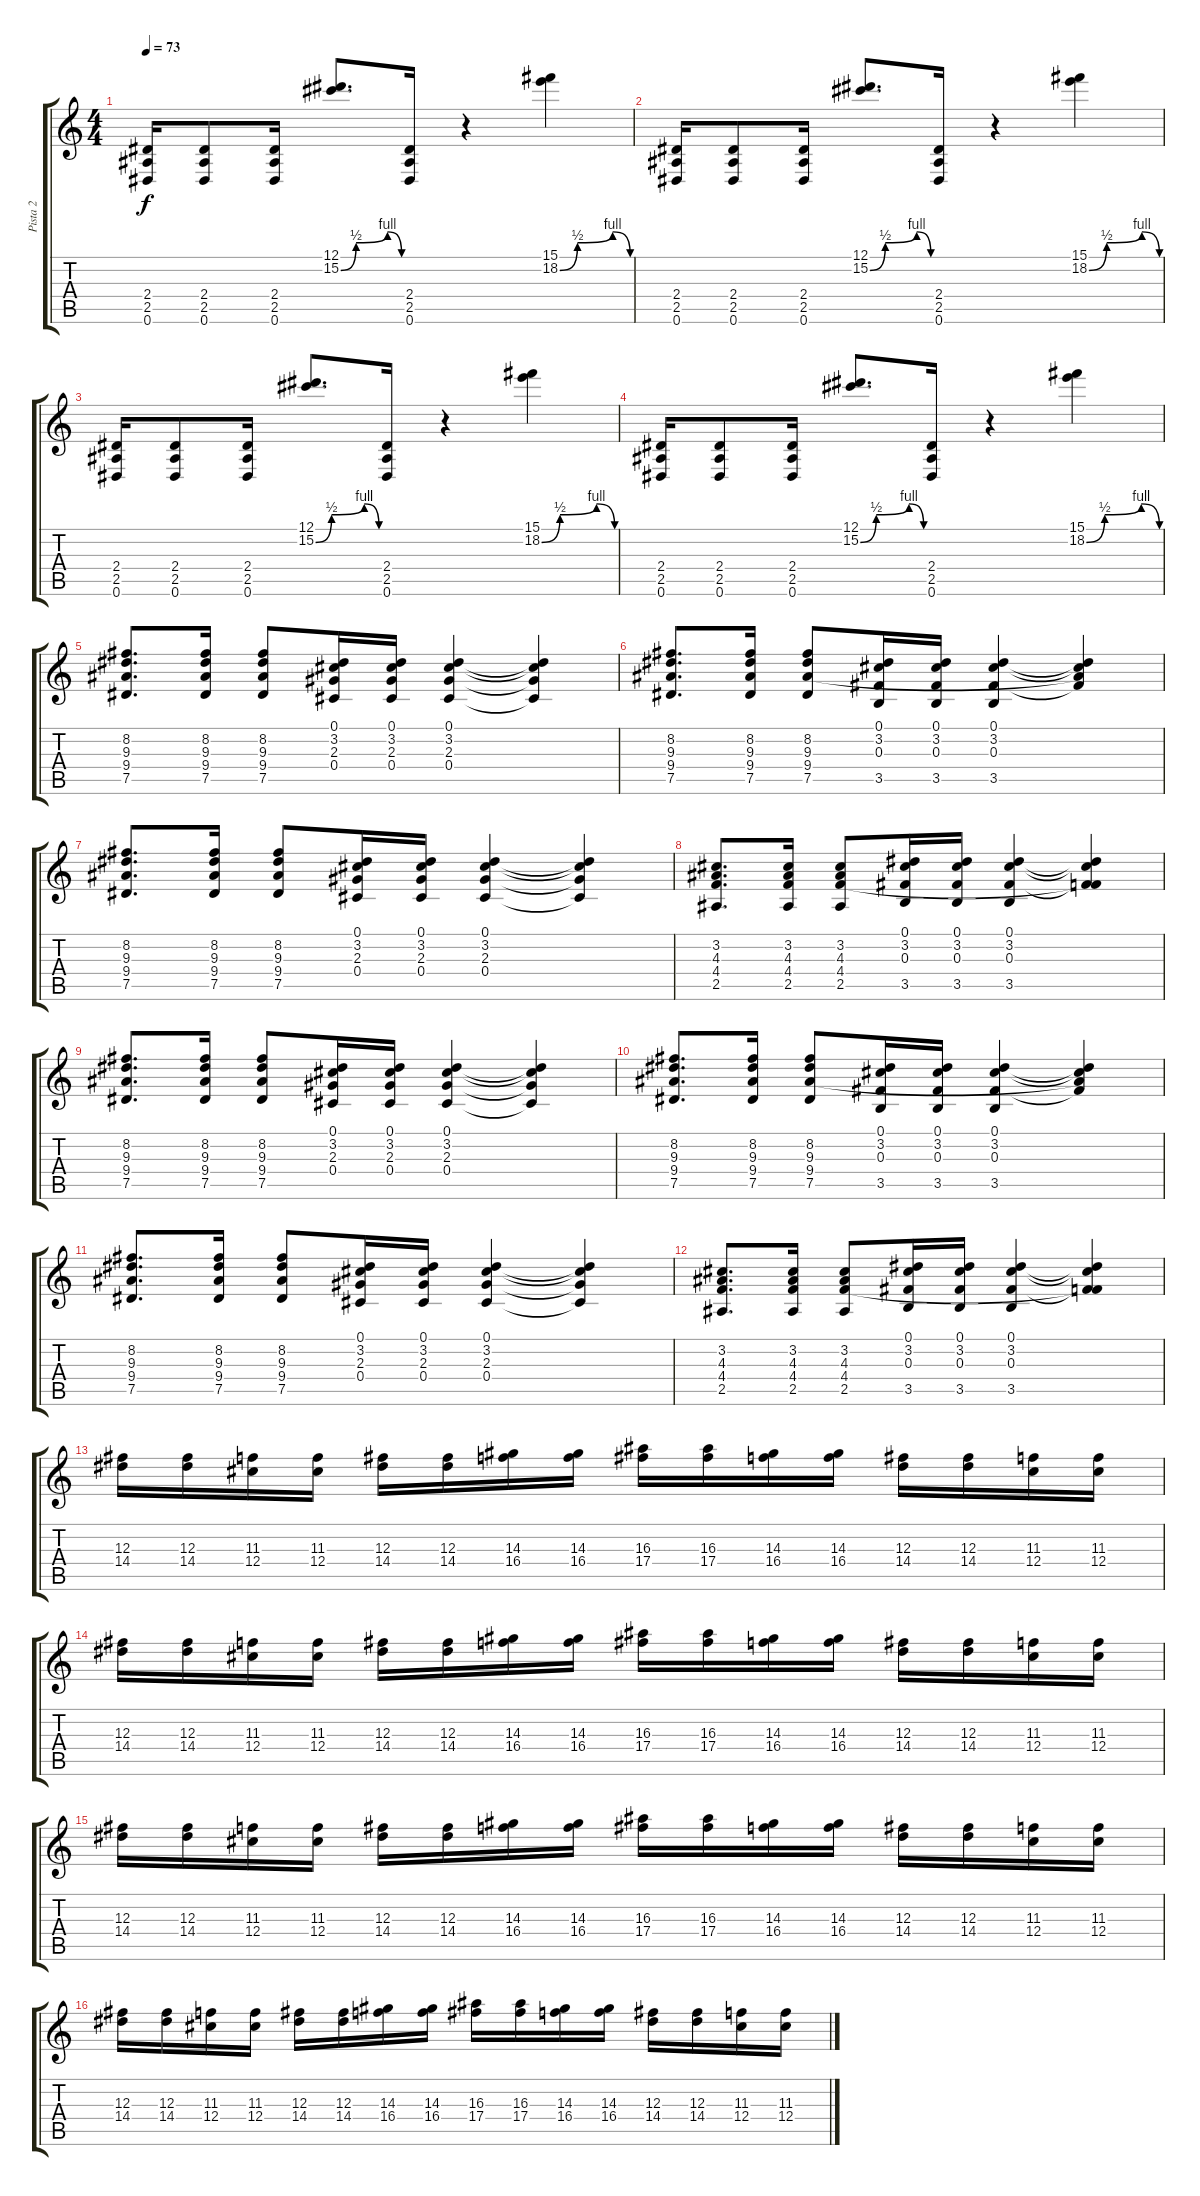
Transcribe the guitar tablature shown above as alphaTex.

\track ("Pista 2" "Pista 2") {instrument distortionguitar}
\staff {score tabs}
\tuning (Eb4 Bb3 Gb3 Db3 Ab2 Eb2) {hide}
\ts (4 4)
\tempo 73
\clef g2
\ks c
(2.4 2.5 0.6).16{dy f} (2.4 2.5 0.6).8 (2.4 2.5 0.6).16 (12.1 15.2{be (custom 0 0 15 2 46 4 60 0)}).8{d} (2.4 2.5 0.6).16 r.4 (15.1 18.2{be (custom 0 0 15 2 45 4 60 0)}).4 |
(2.4 2.5 0.6).16 (2.4 2.5 0.6).8 (2.4 2.5 0.6).16 (12.1 15.2{be (custom 0 0 15 2 46 4 60 0)}).8{d} (2.4 2.5 0.6).16 r.4 (15.1 18.2{be (custom 0 0 15 2 45 4 60 0)}).4 |
(2.4 2.5 0.6).16 (2.4 2.5 0.6).8 (2.4 2.5 0.6).16 (12.1 15.2{be (custom 0 0 15 2 46 4 60 0)}).8{d} (2.4 2.5 0.6).16 r.4 (15.1 18.2{be (custom 0 0 15 2 45 4 60 0)}).4 |
(2.4 2.5 0.6).16 (2.4 2.5 0.6).8 (2.4 2.5 0.6).16 (12.1 15.2{be (custom 0 0 15 2 46 4 60 0)}).8{d} (2.4 2.5 0.6).16 r.4 (15.1 18.2{be (custom 0 0 15 2 45 4 60 0)}).4 |
(8.2 9.3 9.4 7.5).8{d instrument electricguitarclean} (8.2 9.3 9.4 7.5).16{instrument electricguitarclean} (8.2 9.3 9.4 7.5).8{instrument electricguitarclean} (0.1 3.2 2.3 0.4).16 (0.1 3.2 2.3 0.4).16 (0.1 3.2 2.3 0.4).4 (0.1{t} 3.2{t} 2.3{t} 0.4{t}).4 |
(8.2 9.3 9.4 7.5).8{d instrument electricguitarclean} (8.2 9.3 9.4 7.5).16{instrument electricguitarclean} (8.2 9.3 9.4 7.5).8{instrument electricguitarclean} (0.1 3.2 0.3 3.5).16 (0.1 3.2 0.3 3.5).16 (0.1 3.2 0.3 3.5).4 (0.1{t} 3.2{t} 0.3{t} 9.4{t}).4 |
(8.2 9.3 9.4 7.5).8{d instrument electricguitarclean} (8.2 9.3 9.4 7.5).16{instrument electricguitarclean} (8.2 9.3 9.4 7.5).8{instrument electricguitarclean} (0.1 3.2 2.3 0.4).16 (0.1 3.2 2.3 0.4).16 (0.1 3.2 2.3 0.4).4 (0.1{t} 3.2{t} 2.3{t} 0.4{t}).4 |
(3.2 4.3 4.4 2.5).8{d instrument electricguitarclean} (3.2 4.3 4.4 2.5).16{instrument electricguitarclean} (3.2 4.3 4.4 2.5).8{instrument electricguitarclean} (0.1 3.2 0.3 3.5).16 (0.1 3.2 0.3 3.5).16 (0.1 3.2 0.3 3.5).4 (0.1{t} 3.2{t} 0.3{t} 4.4{t}).4 |
(8.2 9.3 9.4 7.5).8{d instrument electricguitarclean} (8.2 9.3 9.4 7.5).16{instrument electricguitarclean} (8.2 9.3 9.4 7.5).8{instrument electricguitarclean} (0.1 3.2 2.3 0.4).16 (0.1 3.2 2.3 0.4).16 (0.1 3.2 2.3 0.4).4 (0.1{t} 3.2{t} 2.3{t} 0.4{t}).4 |
(8.2 9.3 9.4 7.5).8{d instrument electricguitarclean} (8.2 9.3 9.4 7.5).16{instrument electricguitarclean} (8.2 9.3 9.4 7.5).8{instrument electricguitarclean} (0.1 3.2 0.3 3.5).16 (0.1 3.2 0.3 3.5).16 (0.1 3.2 0.3 3.5).4 (0.1{t} 3.2{t} 0.3{t} 9.4{t}).4 |
(8.2 9.3 9.4 7.5).8{d instrument electricguitarclean} (8.2 9.3 9.4 7.5).16{instrument electricguitarclean} (8.2 9.3 9.4 7.5).8{instrument electricguitarclean} (0.1 3.2 2.3 0.4).16 (0.1 3.2 2.3 0.4).16 (0.1 3.2 2.3 0.4).4 (0.1{t} 3.2{t} 2.3{t} 0.4{t}).4 |
(3.2 4.3 4.4 2.5).8{d instrument electricguitarclean} (3.2 4.3 4.4 2.5).16{instrument electricguitarclean} (3.2 4.3 4.4 2.5).8{instrument electricguitarclean} (0.1 3.2 0.3 3.5).16 (0.1 3.2 0.3 3.5).16 (0.1 3.2 0.3 3.5).4 (0.1{t} 3.2{t} 0.3{t} 4.4{t}).4 |
(12.3 14.4).16{instrument distortionguitar} (12.3 14.4).16 (11.3 12.4).16 (11.3 12.4).16 (12.3 14.4).16 (12.3 14.4).16 (14.3 16.4).16 (14.3 16.4).16 (16.3 17.4).16 (16.3 17.4).16 (14.3 16.4).16 (14.3 16.4).16 (12.3 14.4).16 (12.3 14.4).16 (11.3 12.4).16 (11.3 12.4).16 |
(12.3 14.4).16{instrument distortionguitar} (12.3 14.4).16 (11.3 12.4).16 (11.3 12.4).16 (12.3 14.4).16 (12.3 14.4).16 (14.3 16.4).16 (14.3 16.4).16 (16.3 17.4).16 (16.3 17.4).16 (14.3 16.4).16 (14.3 16.4).16 (12.3 14.4).16 (12.3 14.4).16 (11.3 12.4).16 (11.3 12.4).16 |
(12.3 14.4).16{instrument distortionguitar} (12.3 14.4).16 (11.3 12.4).16 (11.3 12.4).16 (12.3 14.4).16 (12.3 14.4).16 (14.3 16.4).16 (14.3 16.4).16 (16.3 17.4).16 (16.3 17.4).16 (14.3 16.4).16 (14.3 16.4).16 (12.3 14.4).16 (12.3 14.4).16 (11.3 12.4).16 (11.3 12.4).16 |
(12.3 14.4).16{instrument distortionguitar} (12.3 14.4).16 (11.3 12.4).16 (11.3 12.4).16 (12.3 14.4).16 (12.3 14.4).16 (14.3 16.4).16 (14.3 16.4).16 (16.3 17.4).16 (16.3 17.4).16 (14.3 16.4).16 (14.3 16.4).16 (12.3 14.4).16 (12.3 14.4).16 (11.3 12.4).16 (11.3 12.4).16
